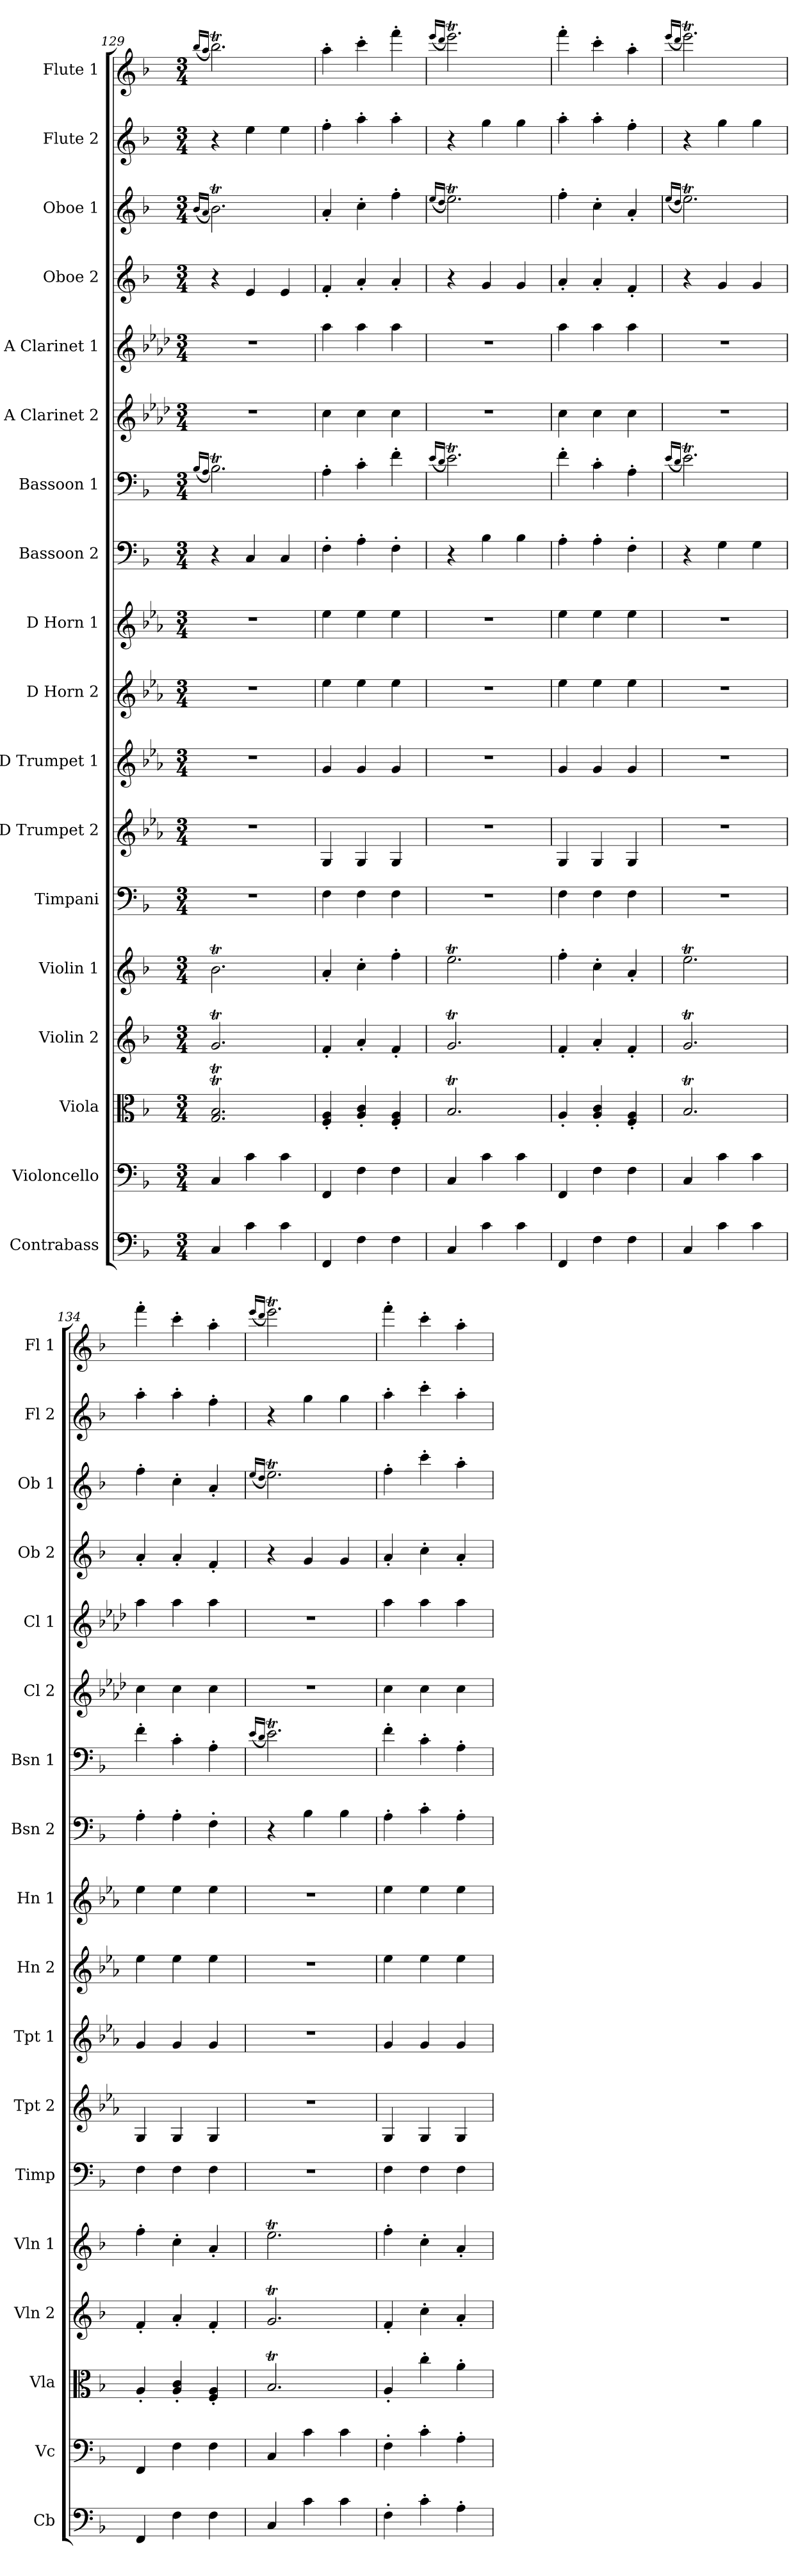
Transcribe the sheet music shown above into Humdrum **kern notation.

**kern	**kern	**kern	**kern	**kern	**kern	**kern	**kern	**kern	**kern	**kern	**kern	**kern	**kern	**kern	**kern	**kern	**kern
*part18	*part17	*part16	*part15	*part14	*part13	*part12	*part11	*part10	*part9	*part8	*part7	*part6	*part5	*part4	*part3	*part2	*part1
*staff18	*staff17	*staff16	*staff15	*staff14	*staff13	*staff12	*staff11	*staff10	*staff9	*staff8	*staff7	*staff6	*staff5	*staff4	*staff3	*staff2	*staff1
*I"Contrabass	*I"Violoncello	*I"Viola	*I"Violin 2	*I"Violin 1	*I"Timpani	*I"D Trumpet 2	*I"D Trumpet 1	*I"D Horn 2	*I"D Horn 1	*I"Bassoon 2	*I"Bassoon 1	*I"A Clarinet 2	*I"A Clarinet 1	*I"Oboe 2	*I"Oboe 1	*I"Flute 2	*I"Flute 1
*I'Cb	*I'Vc	*I'Vla	*I'Vln 2	*I'Vln 1	*I'Timp	*I'Tpt 2	*I'Tpt 1	*I'Hn 2	*I'Hn 1	*I'Bsn 2	*I'Bsn 1	*I'Cl 2	*I'Cl 1	*I'Ob 2	*I'Ob 1	*I'Fl 2	*I'Fl 1
*clefF4	*clefF4	*clefC3	*clefG2	*clefG2	*clefF4	*clefG2	*clefG2	*clefG2	*clefG2	*clefF4	*clefF4	*clefG2	*clefG2	*clefG2	*clefG2	*clefG2	*clefG2
*ITrd7c12	*	*	*	*	*	*ITrd-1c-2	*ITrd-1c-2	*ITrd6c10	*ITrd6c10	*	*	*ITrd2c3	*ITrd2c3	*	*	*	*
*k[b-]	*k[b-]	*k[b-]	*k[b-]	*k[b-]	*k[b-]	*k[b-]	*k[b-]	*k[b-]	*k[b-]	*k[b-]	*k[b-]	*k[b-]	*k[b-]	*k[b-]	*k[b-]	*k[b-]	*k[b-]
*M3/4	*M3/4	*M3/4	*M3/4	*M3/4	*M3/4	*M3/4	*M3/4	*M3/4	*M3/4	*M3/4	*M3/4	*M3/4	*M3/4	*M3/4	*M3/4	*M3/4	*M3/4
=129	=129	=129	=129	=129	=129	=129	=129	=129	=129	=129	=129	=129	=129	=129	=129	=129	=129
.	.	.	.	.	.	.	.	.	.	.	(16qB-/LL	.	.	.	(16qb-/LL	.	(16qbb-/LL
.	.	.	.	.	.	.	.	.	.	.	16qA/JJ	.	.	.	16qa/JJ	.	16qaa/JJ
4CC/	4C/	2.G/T 2.B-/T	2.gT/	2.b-T\	2.r	2.r	2.r	2.r	2.r	4r	2.B-T\)	2.r	2.r	4r	2.b-T\)	4r	2.bb-T\)
4C\	4c\	.	.	.	.	.	.	.	.	4C/	.	.	.	4e/	.	4ee\	.
4C\	4c\	.	.	.	.	.	.	.	.	4C/	.	.	.	4e/	.	4ee\	.
=130	=130	=130	=130	=130	=130	=130	=130	=130	=130	=130	=130	=130	=130	=130	=130	=130	=130
4FFF/	4FF/	4F/' 4A/'	4f'/	4a'/	4F\	4A/	4a/	4f\	4f\	4F'\	4A'\	4a\	4ff\	4f'/	4a'/	4ff'\	4aa'\
4FF\	4F\	4A/' 4c/'	4a'/	4cc'\	4F\	4A/	4a/	4f\	4f\	4A'\	4c'\	4a\	4ff\	4a'/	4cc'\	4aa'\	4ccc'\
4FF\	4F\	4F/' 4A/'	4f'/	4ff'\	4F\	4A/	4a/	4f\	4f\	4F'\	4f'\	4a\	4ff\	4a'/	4ff'\	4aa'\	4fff'\
=131	=131	=131	=131	=131	=131	=131	=131	=131	=131	=131	=131	=131	=131	=131	=131	=131	=131
.	.	.	.	.	.	.	.	.	.	.	(16qe/LL	.	.	.	(16qee/LL	.	(16qeee/LL
.	.	.	.	.	.	.	.	.	.	.	16qd/JJ	.	.	.	16qdd/JJ	.	16qddd/JJ
4CC/	4C/	2.B-T/	2.gT/	2.eet\	2.r	2.r	2.r	2.r	2.r	4r	2.et\)	2.r	2.r	4r	2.eet\)	4r	2.eeet\)
4C\	4c\	.	.	.	.	.	.	.	.	4B-\	.	.	.	4g/	.	4gg\	.
4C\	4c\	.	.	.	.	.	.	.	.	4B-\	.	.	.	4g/	.	4gg\	.
=132	=132	=132	=132	=132	=132	=132	=132	=132	=132	=132	=132	=132	=132	=132	=132	=132	=132
4FFF/	4FF/	4A'/	4f'/	4ff'\	4F\	4A/	4a/	4f\	4f\	4A'\	4f'\	4a\	4ff\	4a'/	4ff'\	4aa'\	4fff'\
4FF\	4F\	4A/' 4c/'	4a'/	4cc'\	4F\	4A/	4a/	4f\	4f\	4A'\	4c'\	4a\	4ff\	4a'/	4cc'\	4aa'\	4ccc'\
4FF\	4F\	4F/' 4A/'	4f'/	4a'/	4F\	4A/	4a/	4f\	4f\	4F'\	4A'\	4a\	4ff\	4f'/	4a'/	4ff'\	4aa'\
=133	=133	=133	=133	=133	=133	=133	=133	=133	=133	=133	=133	=133	=133	=133	=133	=133	=133
.	.	.	.	.	.	.	.	.	.	.	(16qe/LL	.	.	.	(16qee/LL	.	(16qeee/LL
.	.	.	.	.	.	.	.	.	.	.	16qd/JJ	.	.	.	16qdd/JJ	.	16qddd/JJ
4CC/	4C/	2.B-T/	2.gT/	2.eet\	2.r	2.r	2.r	2.r	2.r	4r	2.et\)	2.r	2.r	4r	2.eet\)	4r	2.eeet\)
4C\	4c\	.	.	.	.	.	.	.	.	4G\	.	.	.	4g/	.	4gg\	.
4C\	4c\	.	.	.	.	.	.	.	.	4G\	.	.	.	4g/	.	4gg\	.
=134	=134	=134	=134	=134	=134	=134	=134	=134	=134	=134	=134	=134	=134	=134	=134	=134	=134
4FFF/	4FF/	4A'/	4f'/	4ff'\	4F\	4A/	4a/	4f\	4f\	4A'\	4f'\	4a\	4ff\	4a'/	4ff'\	4aa'\	4fff'\
4FF\	4F\	4A/' 4c/'	4a'/	4cc'\	4F\	4A/	4a/	4f\	4f\	4A'\	4c'\	4a\	4ff\	4a'/	4cc'\	4aa'\	4ccc'\
4FF\	4F\	4F/' 4A/'	4f'/	4a'/	4F\	4A/	4a/	4f\	4f\	4F'\	4A'\	4a\	4ff\	4f'/	4a'/	4ff'\	4aa'\
!!LO:PB:g=z
=135	=135	=135	=135	=135	=135	=135	=135	=135	=135	=135	=135	=135	=135	=135	=135	=135	=135
.	.	.	.	.	.	.	.	.	.	.	(16qe/LL	.	.	.	(16qee/LL	.	(16qeee/LL
.	.	.	.	.	.	.	.	.	.	.	16qd/JJ	.	.	.	16qdd/JJ	.	16qddd/JJ
4CC/	4C/	2.B-T/	2.gT/	2.eet\	2.r	2.r	2.r	2.r	2.r	4r	2.et\)	2.r	2.r	4r	2.eet\)	4r	2.eeet\)
4C\	4c\	.	.	.	.	.	.	.	.	4B-\	.	.	.	4g/	.	4gg\	.
4C\	4c\	.	.	.	.	.	.	.	.	4B-\	.	.	.	4g/	.	4gg\	.
=136	=136	=136	=136	=136	=136	=136	=136	=136	=136	=136	=136	=136	=136	=136	=136	=136	=136
4FF'\	4F'\	4A'/	4f'/	4ff'\	4F\	4A/	4a/	4f\	4f\	4A'\	4f'\	4a\	4ff\	4a'/	4ff'\	4aa'\	4fff'\
4C'\	4c'\	4cc'\	4cc'\	4cc'\	4F\	4A/	4a/	4f\	4f\	4c'\	4c'\	4a\	4ff\	4cc'\	4ccc'\	4ccc'\	4ccc'\
4AA'\	4A'\	4a'\	4a'/	4a'/	4F\	4A/	4a/	4f\	4f\	4A'\	4A'\	4a\	4ff\	4a'/	4aa'\	4aa'\	4aa'\
=	=	=	=	=	=	=	=	=	=	=	=	=	=	=	=	=	=
*-	*-	*-	*-	*-	*-	*-	*-	*-	*-	*-	*-	*-	*-	*-	*-	*-	*-
